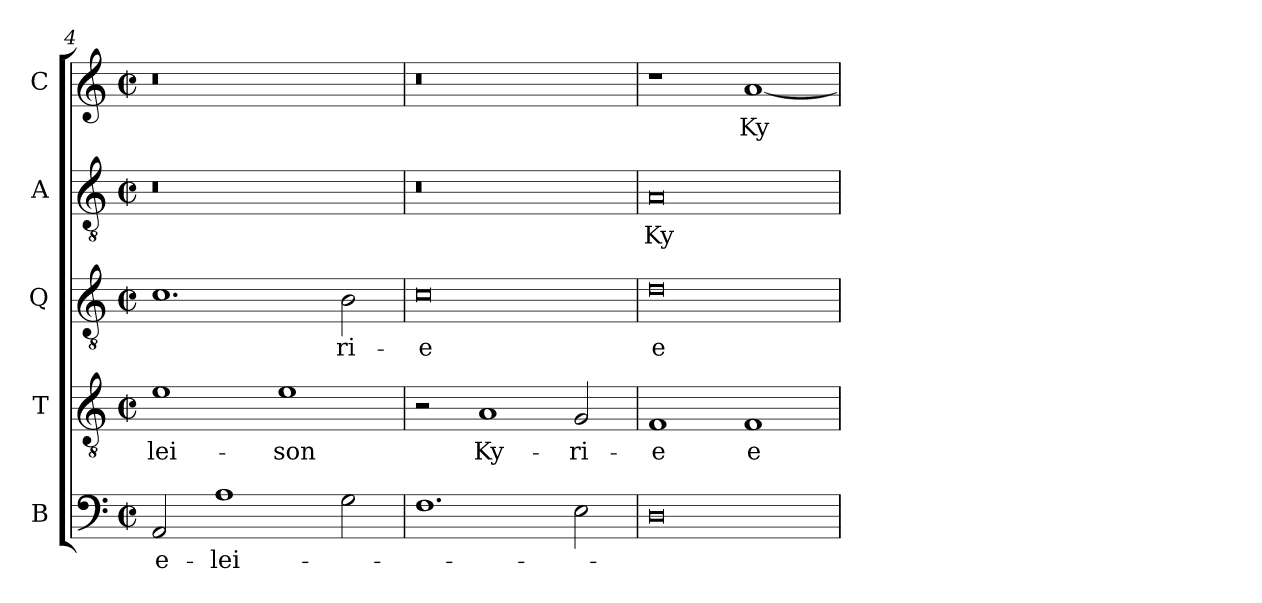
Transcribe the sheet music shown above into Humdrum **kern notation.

**kern	**text	**kern	**text	**kern	**text	**kern	**text	**kern	**text
*part5	*part5	*part4	*part4	*part3	*part3	*part2	*part2	*part1	*part1
*staff5	*staff5	*staff4	*staff4	*staff3	*staff3	*staff2	*staff2	*staff1	*staff1
*I"B	*	*I"T	*	*I"Q	*	*I"A	*	*I"C	*
*I'B	*	*I'T	*	*I'Q	*	*I'A	*	*I'C	*
*clefF4	*	*clefGv2	*	*clefGv2	*	*clefGv2	*	*clefG2	*
*M2/2	*	*M2/2	*	*M2/2	*	*M2/2	*	*M2/2	*
*met(c|)	*	*met(c|)	*	*met(c|)	*	*met(c|)	*	*met(c|)	*
=4	=4	=4	=4	=4	=4	=4	=4	=4	=4
!	!LO:LY:b:cj	!	!LO:LY:b:cj	!	!	!	!	!	!
2AA/	e-	1e	-lei-	1.c	.	0r	.	0r	.
!	!LO:LY:b:cj	!	!	!	!	!	!	!	!
1A	-lei-	.	.	.	.	.	.	.	.
!	!	!	!LO:LY:b:cj	!	!	!	!	!	!
.	.	1e	-son	.	.	.	.	.	.
!	!	!	!	!	!LO:LY:b:cj	!	!	!	!
2G\	.	.	.	2B\	-ri-	.	.	.	.
=5	=5	=5	=5	=5	=5	=5	=5	=5	=5
!	!	!	!	!	!LO:LY:b:rj	!	!	!	!
1.F	.	2r	.	0c	-e	0r	.	0r	.
!	!	!	!LO:LY:b:cj	!	!	!	!	!	!
.	.	1A	Ky-	.	.	.	.	.	.
!	!	!	!LO:LY:b:cj	!	!	!	!	!	!
2E\	.	2G/	-ri-	.	.	.	.	.	.
=6	=6	=6	=6	=6	=6	=6	=6	=6	=6
!	!	!	!LO:LY:b:rj	!	!LO:LY:b:rj	!	!LO:LY:b:cj	!	!
0D	.	1F	-e	0d	e-	0A	Ky-	1r	.
!	!	!	!LO:LY:b:rj	!	!	!	!	!	!LO:LY:b:cj
.	.	1F	e-	.	.	.	.	[>1a	Ky-
=	=	=	=	=	=	=	=	=	=
*-	*-	*-	*-	*-	*-	*-	*-	*-	*-
